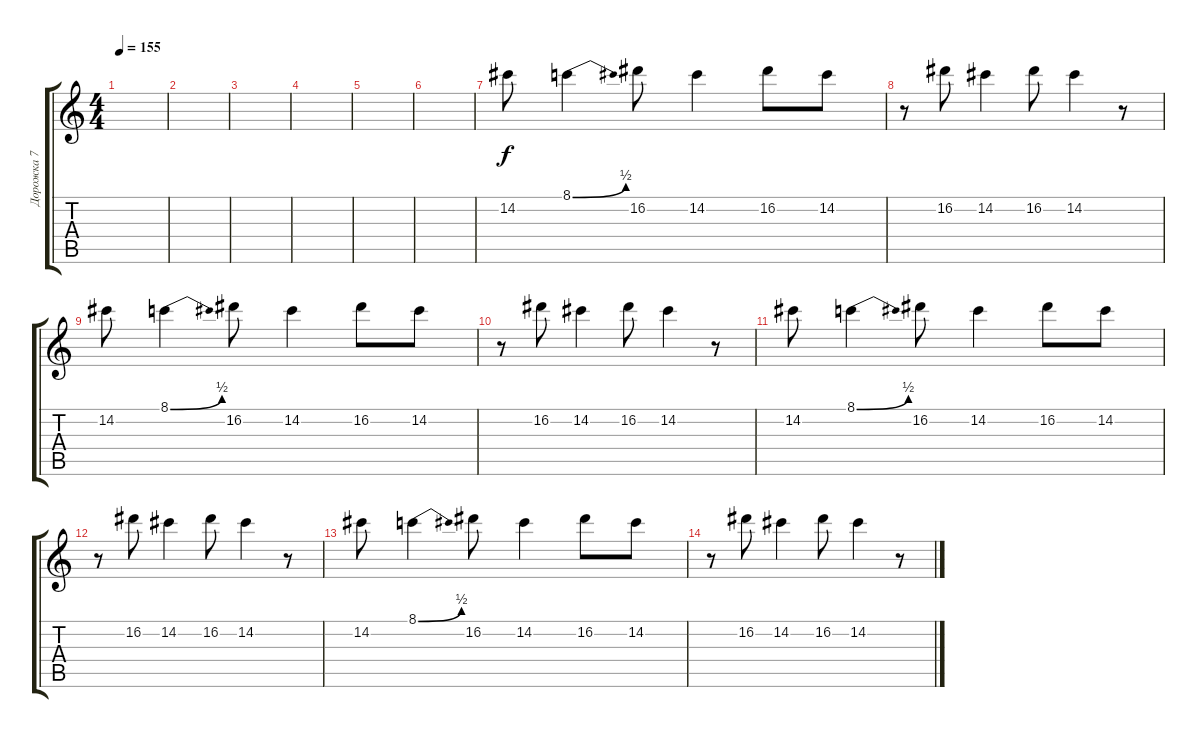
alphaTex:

\track ("Дорожка 7" "Дорожка 7") {instrument distortionguitar}
\staff {score tabs}
\tuning (E4 B3 G3 D3 A2 E2) {hide}
\ts (4 4)
\tempo 155
\clef g2
\ks c
|
|
|
|
|
|
14.2.8 8.1{be (bend 0 0 60 2)}.4 16.2.8 14.2.4 16.2.8 14.2.8 |
r.8 16.2.8 14.2.4 16.2.8 14.2.4 r.8 |
14.2.8 8.1{be (bend 0 0 60 2)}.4 16.2.8 14.2.4 16.2.8 14.2.8 |
r.8 16.2.8 14.2.4 16.2.8 14.2.4 r.8 |
14.2.8 8.1{be (bend 0 0 60 2)}.4 16.2.8 14.2.4 16.2.8 14.2.8 |
r.8 16.2.8 14.2.4 16.2.8 14.2.4 r.8 |
14.2.8 8.1{be (bend 0 0 60 2)}.4 16.2.8 14.2.4 16.2.8 14.2.8 |
r.8 16.2.8 14.2.4 16.2.8 14.2.4 r.8
